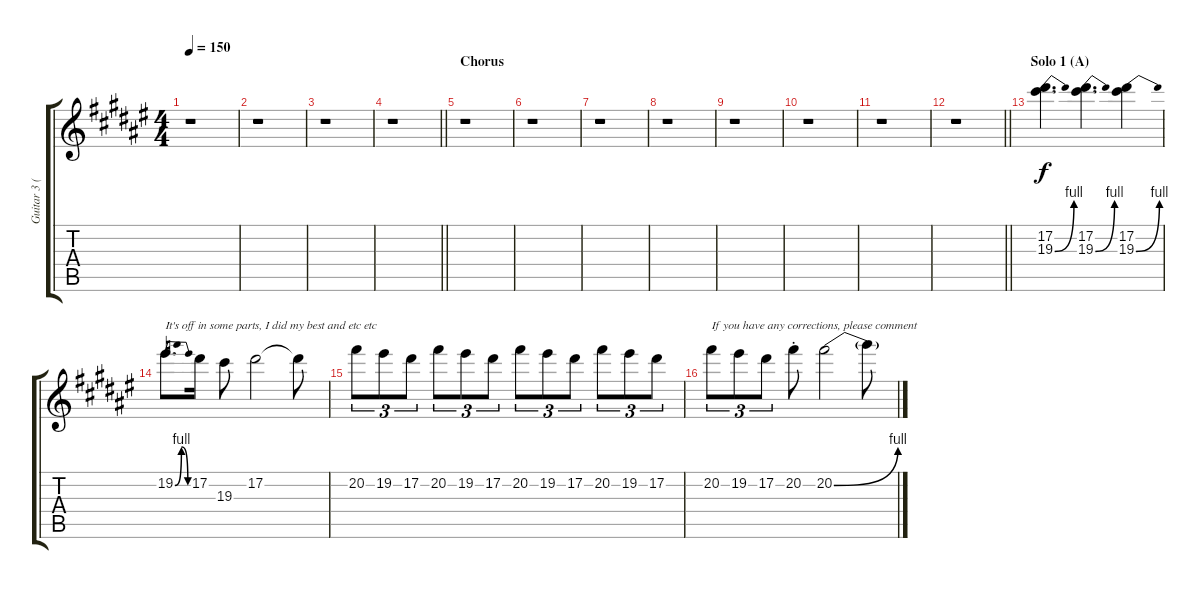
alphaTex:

\track ("Guitar 3 (Solo)" "Guitar 3 (") {instrument distortionguitar}
\staff {score tabs}
\tuning (Eb4 Bb3 Gb3 Db3 Ab2 Eb2) {hide}
\ts (4 4)
\tempo 150
\clef g2
\ks f#
r.1{dy f} |
r.1 |
r.1 |
\barLineRight lightlight
r.1 |
\section ("" "Chorus")
r.1 |
r.1 |
r.1 |
r.1 |
r.1 |
r.1 |
r.1 |
\barLineRight lightlight
r.1 |
\section ("" "Solo 1 (A)")
(17.2 19.3{be (bend 0 0 60 4)}).4{d} (17.2 19.3{be (bend 0 0 60 4)}).4{d} (17.2 19.3{be (bend 0 0 60 4)}).4 |
19.2{be (bendrelease 0 0 30 4 30 4 60 0)}.8{d txt "It's off in some parts, I did my best and etc etc"} 17.2.16 19.3.8 17.2.2 17.2{t}.8 |
20.2.8{tu (3 2)} 19.2.8{tu (3 2)} 17.2.8{tu (3 2)} 20.2.8{tu (3 2)} 19.2.8{tu (3 2)} 17.2.8{tu (3 2)} 20.2.8{tu (3 2)} 19.2.8{tu (3 2)} 17.2.8{tu (3 2)} 20.2.8{tu (3 2)} 19.2.8{tu (3 2)} 17.2.8{tu (3 2)} |
20.2.8{tu (3 2) txt "If you have any corrections, please comment"} 19.2.8{tu (3 2)} 17.2.8{tu (3 2)} 20.2{st}.8 20.2{be (bend 0 0 60 4)}.2 20.2{t}.8
